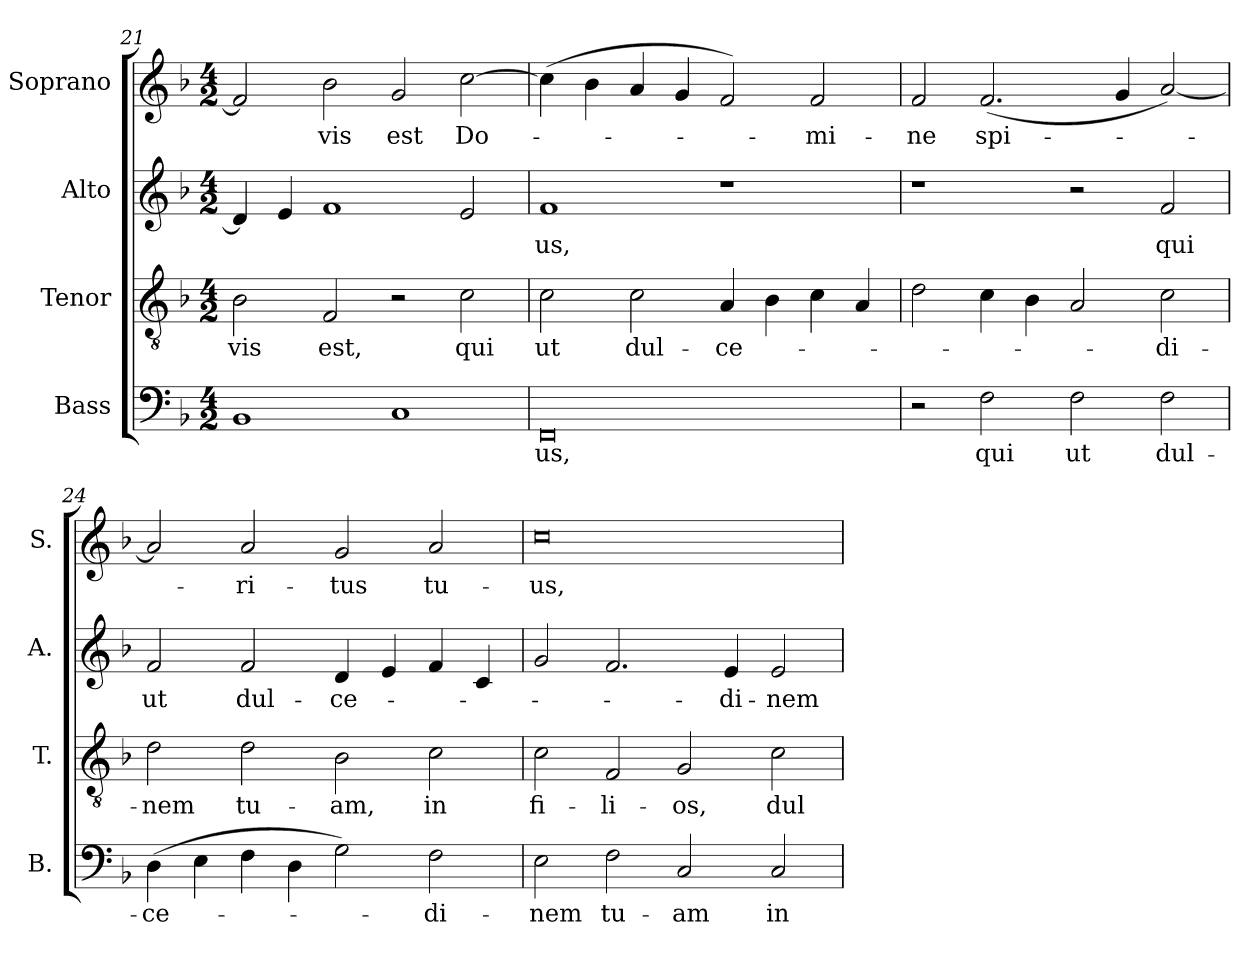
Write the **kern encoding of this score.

**kern	**text	**kern	**text	**kern	**text	**kern	**text
*part4	*part4	*part3	*part3	*part2	*part2	*part1	*part1
*staff4	*staff4	*staff3	*staff3	*staff2	*staff2	*staff1	*staff1
*I"Bass	*	*I"Tenor	*	*I"Alto	*	*I"Soprano	*
*I'B.	*	*I'T.	*	*I'A.	*	*I'S.	*
*clefF4	*	*clefGv2	*	*clefG2	*	*clefG2	*
*	*	*ITrd7c12	*	*	*	*	*
*k[b-]	*	*k[b-]	*	*k[b-]	*	*k[b-]	*
*F:	*	*F:	*	*F:	*	*F:	*
*M4/2	*	*M4/2	*	*M4/2	*	*M4/2	*
=21	=21	=21	=21	=21	=21	=21	=21
!	!	!	!LO:LY:b:color=#000000	!	!	!	!
1BB-i	.	2BB-i\	-vis	4di/]	.	2fi/]	.
.	.	.	.	4ei/	.	.	.
!	!	!	!LO:LY:b:color=#000000	!	!	!	!
!	!	!	!	!	!	!	!LO:LY:b:color=#000000
.	.	2FFi/	est,	1fi	.	2b-i\	-vis
!	!	!	!	!	!	!	!LO:LY:b:color=#000000
1Ci	.	2r	.	.	.	2gi/	est
!	!	!	!LO:LY:b:color=#000000	!	!	!	!
!	!	!	!	!	!	!	!LO:LY:b:color=#000000
.	.	2Ci\	qui	2ei/	.	[2cci\	Do-
=22	=22	=22	=22	=22	=22	=22	=22
!	!LO:LY:b:color=#000000	!	!	!	!	!	!
!	!	!	!LO:LY:b:color=#000000	!	!	!	!
!	!	!	!	!	!LO:LY:b:color=#000000	!	!
0FFi	-us,	2Ci\	ut	1fi	-us,	(4cci\]	.
.	.	.	.	.	.	4b-i\	.
!	!	!	!LO:LY:b:color=#000000	!	!	!	!
.	.	2Ci\	dul-	.	.	4ai/	.
.	.	.	.	.	.	4gi/	.
!	!	!	!LO:LY:b:color=#000000	!	!	!	!
.	.	4AAi/	-ce-	1r	.	2fi/)	.
.	.	4BB-i\	.	.	.	.	.
!	!	!	!	!	!	!	!LO:LY:b:color=#000000
.	.	4Ci\	.	.	.	2fi/	-mi-
.	.	4AAi/	.	.	.	.	.
=23	=23	=23	=23	=23	=23	=23	=23
!	!	!	!	!	!	!	!LO:LY:b:color=#000000
2r	.	2Di\	.	1r	.	2fi/	-ne
!	!LO:LY:b:color=#000000	!	!	!	!	!	!
!	!	!	!	!	!	!	!LO:LY:b:color=#000000
2Fi\	qui	4Ci\	.	.	.	(2.fi/	spi-
.	.	4BB-i\	.	.	.	.	.
!	!LO:LY:b:color=#000000	!	!	!	!	!	!
2Fi\	ut	2AAi/	.	2r	.	.	.
.	.	.	.	.	.	4gi/	.
!	!LO:LY:b:color=#000000	!	!	!	!	!	!
!	!	!	!LO:LY:b:color=#000000	!	!	!	!
!	!	!	!	!	!LO:LY:b:color=#000000	!	!
2Fi\	dul-	2Ci\	-di-	2fi/	qui	[2ai/)	.
=24	=24	=24	=24	=24	=24	=24	=24
!	!LO:LY:b:color=#000000	!	!	!	!	!	!
!	!	!	!LO:LY:b:color=#000000	!	!	!	!
!	!	!	!	!	!LO:LY:b:color=#000000	!	!
(4Di\	-ce-	2Di\	-nem	2fi/	ut	2ai/]	.
4Ei\	.	.	.	.	.	.	.
!	!	!	!LO:LY:b:color=#000000	!	!	!	!
!	!	!	!	!	!LO:LY:b:color=#000000	!	!
!	!	!	!	!	!	!	!LO:LY:b:color=#000000
4Fi\	.	2Di\	tu-	2fi/	dul-	2ai/	-ri-
4Di\	.	.	.	.	.	.	.
!	!	!	!LO:LY:b:color=#000000	!	!	!	!
!	!	!	!	!	!LO:LY:b:color=#000000	!	!
!	!	!	!	!	!	!	!LO:LY:b:color=#000000
2Gi\)	.	2BB-i\	-am,	4di/	-ce-	2gi/	-tus
.	.	.	.	4ei/	.	.	.
!	!LO:LY:b:color=#000000	!	!	!	!	!	!
!	!	!	!LO:LY:b:color=#000000	!	!	!	!
!	!	!	!	!	!	!	!LO:LY:b:color=#000000
2Fi\	-di-	2Ci\	in	4fi/	.	2ai/	tu-
.	.	.	.	4ci/	.	.	.
!!LO:LB:g=z
=25	=25	=25	=25	=25	=25	=25	=25
!	!LO:LY:b:color=#000000	!	!	!	!	!	!
!	!	!	!LO:LY:b:color=#000000	!	!	!	!
!	!	!	!	!	!	!	!LO:LY:b:color=#000000
2Ei\	-nem	2Ci\	fi-	2gi/	.	0cci	-us,
!	!LO:LY:b:color=#000000	!	!	!	!	!	!
!	!	!	!LO:LY:b:color=#000000	!	!	!	!
2Fi\	tu-	2FFi/	-li-	2.fi/	.	.	.
!	!LO:LY:b:color=#000000	!	!	!	!	!	!
!	!	!	!LO:LY:b:color=#000000	!	!	!	!
2Ci/	-am	2GGi/	-os,	.	.	.	.
!	!	!	!	!	!LO:LY:b:color=#000000	!	!
.	.	.	.	4ei/	-di-	.	.
!	!LO:LY:b:color=#000000	!	!	!	!	!	!
!	!	!	!LO:LY:b:color=#000000	!	!	!	!
!	!	!	!	!	!LO:LY:b:color=#000000	!	!
2Ci/	in	2Ci\	dul-	2ei/	-nem	.	.
=	=	=	=	=	=	=	=
*-	*-	*-	*-	*-	*-	*-	*-
